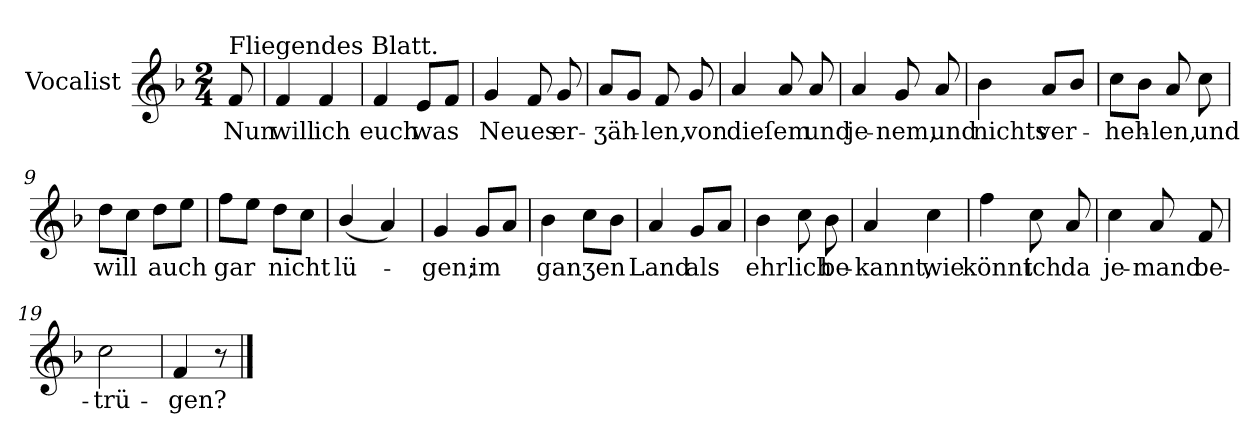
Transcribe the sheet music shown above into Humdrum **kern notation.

**kern	**text
*part1	*part1
*staff1	*staff1
*I"Vocalist	*
*k[b-]	*
*F:	*
*M2/4	*
=	=
!LO:TX:a:t=Fliegendes Blatt.	!
8f	Nun
=1	=1
4f	will
4f	ich
=2	=2
4f	euch
8eL	was
8fJ	.
=3	=3
4g	Neues
8f	.
8g	er-
=4	=4
8aL	-ʒäh-
8gJ	.
8f	-len,
8g	von
=5	=5
4a	dieſem
8a	.
8a	und
=6	=6
4a	je-
8g	-nem,
8a	und
=7	=7
4b-	nichts
8aL	ver-
8b-J	.
=8	=8
8ccL	-heh-
8b-J	.
8a	-len,
8cc	und
=9	=9
8ddL	will
8ccJ	.
8ddL	auch
8eeJ	.
=10	=10
8ffL	gar
8eeJ	.
8ddL	nicht
8ccJ	.
=11	=11
(4b-/	lü-
4a)	.
=12	=12
4g	-gen;
8gL	im
8aJ	.
=13	=13
4b-	ganʒen
8ccL	.
8b-J	.
=14	=14
4a	Land
8gL	als
8aJ	.
=15	=15
4b-	ehrlich
8cc	.
8b-	be-
=16	=16
4a	-kannt,
4cc	wie
=17	=17
4ff	könnt
8cc	ich
8a	da
=18	=18
4cc	je-
8a	-mand
8f	be-
=19	=19
2cc	-trü-
=20	=20
4f	-gen?
8r	.
==	==
*-	*-
